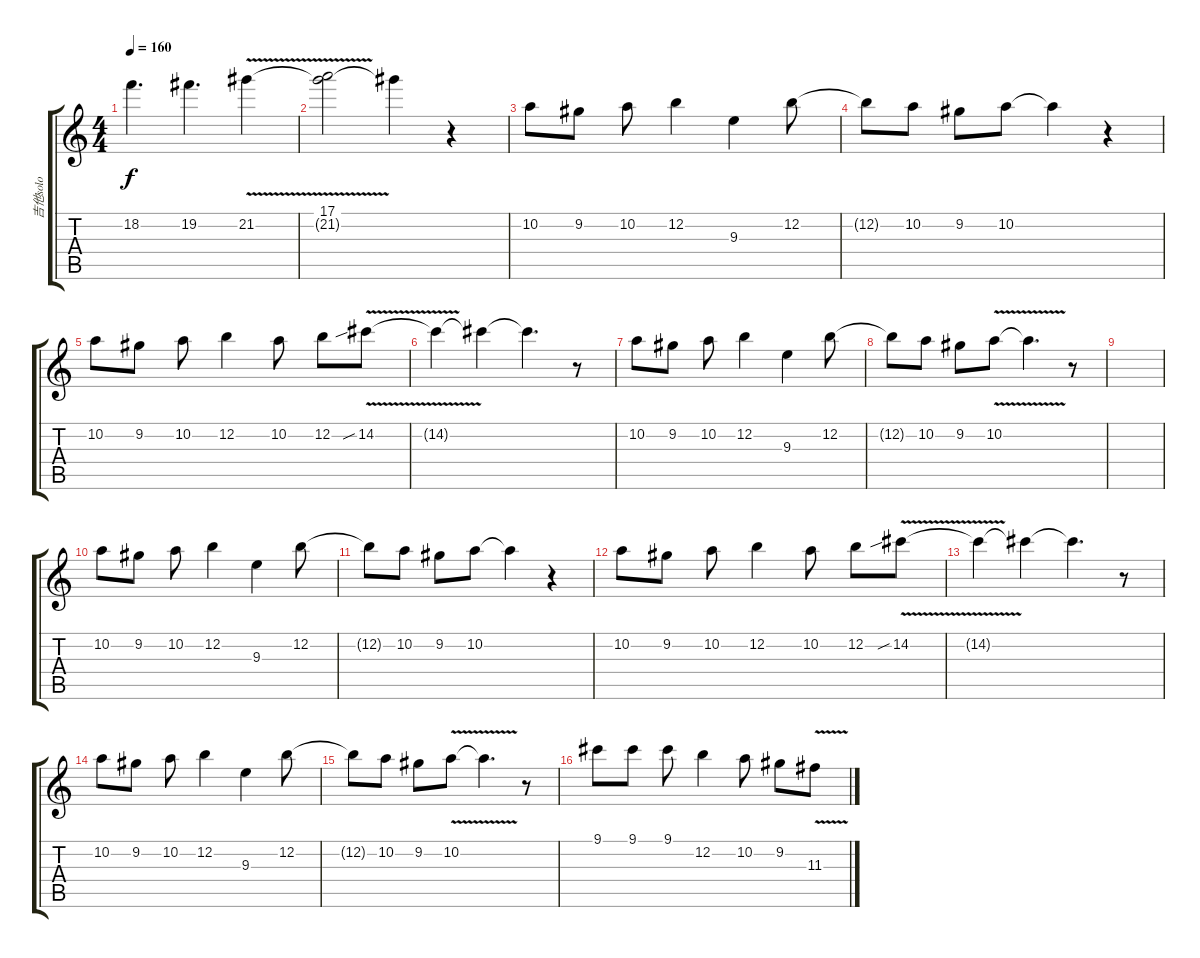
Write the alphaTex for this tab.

\track ("吉他solo" "吉他solo") {instrument distortionguitar}
\staff {score tabs}
\tuning (E4 B3 G3 D3 A2 E2) {hide}
\ts (4 4)
\tempo 160
\clef g2
\ks c
18.2.4{d dy f} 19.2.4{d} 21.2{v}.4 |
(17.1 21.2{t}).2 21.2{t}.4 r.4 |
10.2.8 9.2.8 10.2.8 12.2.4 9.3.4 12.2.8 |
12.2{t}.8 10.2.8 9.2.8 10.2.8 10.2{t}.4 r.4 |
10.2.8 9.2.8 10.2.8 12.2.4 10.2.8 12.2.8 14.2{v sib}.8 |
14.2{t}.4 14.2{t}.4 14.2{t}.4{d} r.8 |
10.2.8 9.2.8 10.2.8 12.2.4 9.3.4 12.2.8 |
12.2{t}.8 10.2.8 9.2.8 10.2{v}.8 10.2{t}.4{d} r.8 |
|
10.2.8 9.2.8 10.2.8 12.2.4 9.3.4 12.2.8 |
12.2{t}.8 10.2.8 9.2.8 10.2.8 10.2{t}.4 r.4 |
10.2.8 9.2.8 10.2.8 12.2.4 10.2.8 12.2.8 14.2{v sib}.8 |
14.2{t}.4 14.2{t}.4 14.2{t}.4{d} r.8 |
10.2.8 9.2.8 10.2.8 12.2.4 9.3.4 12.2.8 |
12.2{t}.8 10.2.8 9.2.8 10.2{v}.8 10.2{t}.4{d} r.8 |
9.1.8 9.1.8 9.1.8 12.2.4 10.2.8 9.2.8 11.3{v}.8
